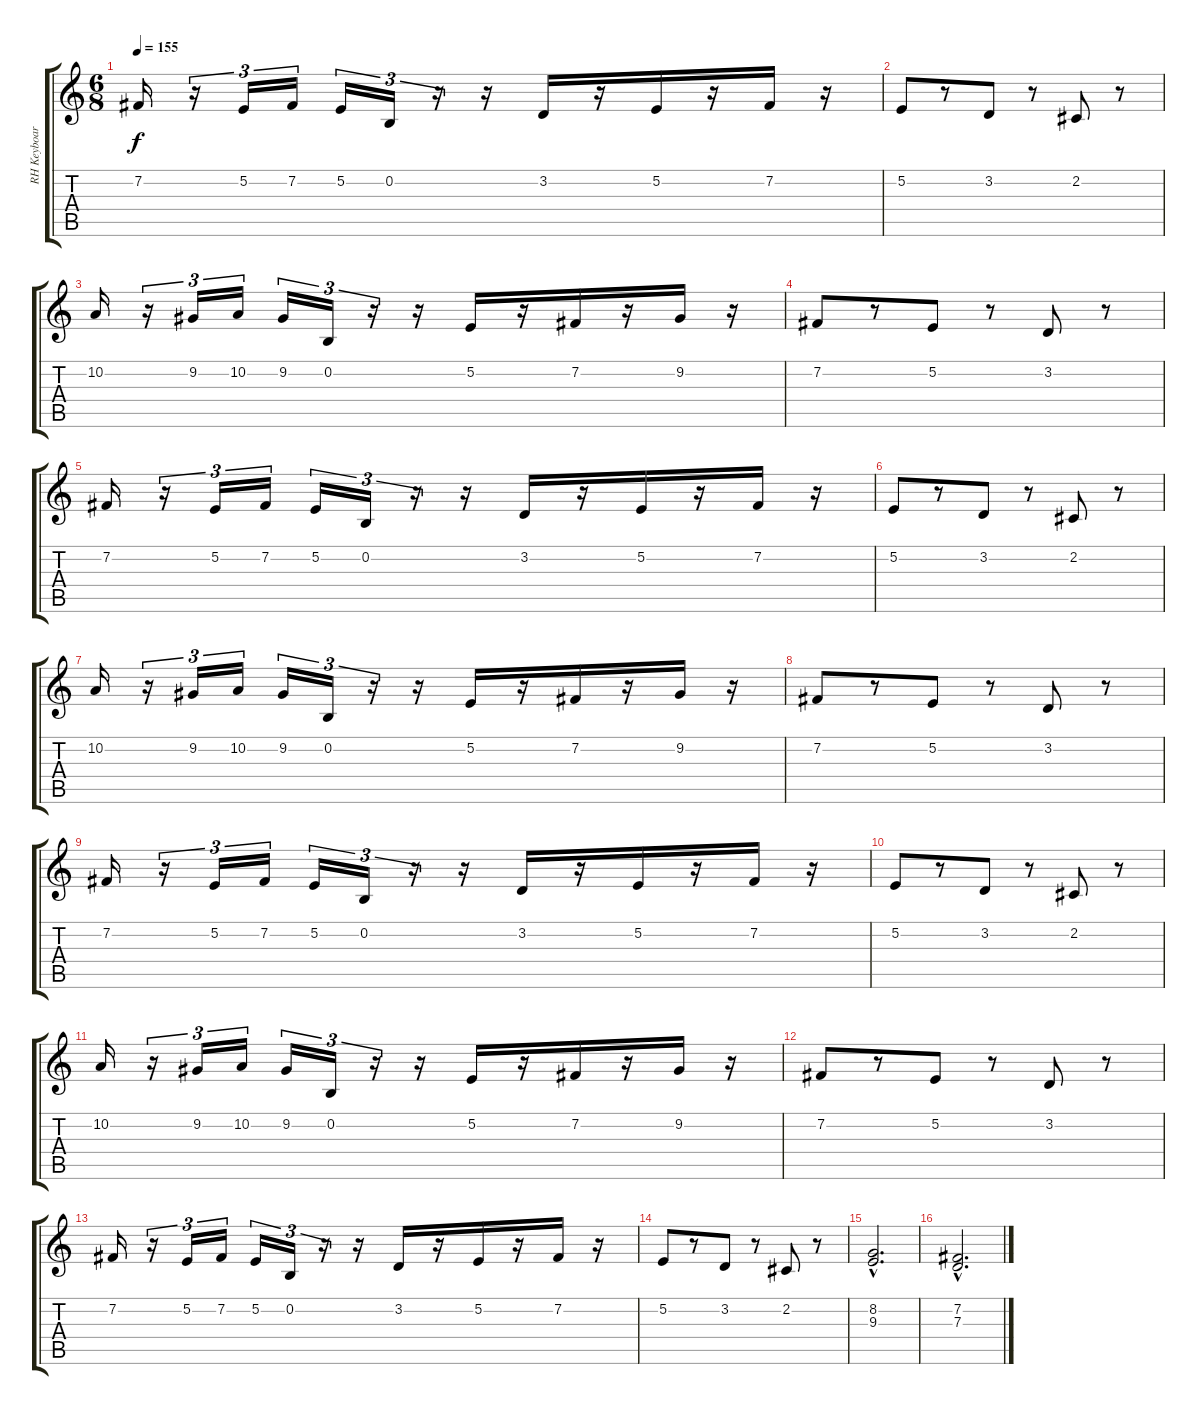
\track ("RH Keyboard" "RH Keyboar") {instrument synthstrings1}
\staff {score tabs}
\tuning (E4 B3 G3 D3 A2 E2) {hide}
\ts (6 8)
\tempo 155
\clef g2
\ks c
7.2.16{dy f} r.16{tu (3 2)} 5.2.16{tu (3 2)} 7.2.16{tu (3 2)} 5.2.16{tu (3 2)} 0.2.16{tu (3 2)} r.16{tu (3 2)} r.16 3.2.16 r.16 5.2.16 r.16 7.2.16 r.16 |
5.2.8 r.8 3.2.8 r.8 2.2.8 r.8 |
10.2.16 r.16{tu (3 2)} 9.2.16{tu (3 2)} 10.2.16{tu (3 2)} 9.2.16{tu (3 2)} 0.2.16{tu (3 2)} r.16{tu (3 2)} r.16 5.2.16 r.16 7.2.16 r.16 9.2.16 r.16 |
7.2.8 r.8 5.2.8 r.8 3.2.8 r.8 |
7.2.16 r.16{tu (3 2)} 5.2.16{tu (3 2)} 7.2.16{tu (3 2)} 5.2.16{tu (3 2)} 0.2.16{tu (3 2)} r.16{tu (3 2)} r.16 3.2.16 r.16 5.2.16 r.16 7.2.16 r.16 |
5.2.8 r.8 3.2.8 r.8 2.2.8 r.8 |
10.2.16 r.16{tu (3 2)} 9.2.16{tu (3 2)} 10.2.16{tu (3 2)} 9.2.16{tu (3 2)} 0.2.16{tu (3 2)} r.16{tu (3 2)} r.16 5.2.16 r.16 7.2.16 r.16 9.2.16 r.16 |
7.2.8 r.8 5.2.8 r.8 3.2.8 r.8 |
7.2.16 r.16{tu (3 2)} 5.2.16{tu (3 2)} 7.2.16{tu (3 2)} 5.2.16{tu (3 2)} 0.2.16{tu (3 2)} r.16{tu (3 2)} r.16 3.2.16 r.16 5.2.16 r.16 7.2.16 r.16 |
5.2.8 r.8 3.2.8 r.8 2.2.8 r.8 |
10.2.16 r.16{tu (3 2)} 9.2.16{tu (3 2)} 10.2.16{tu (3 2)} 9.2.16{tu (3 2)} 0.2.16{tu (3 2)} r.16{tu (3 2)} r.16 5.2.16 r.16 7.2.16 r.16 9.2.16 r.16 |
7.2.8 r.8 5.2.8 r.8 3.2.8 r.8 |
7.2.16 r.16{tu (3 2)} 5.2.16{tu (3 2)} 7.2.16{tu (3 2)} 5.2.16{tu (3 2)} 0.2.16{tu (3 2)} r.16{tu (3 2)} r.16 3.2.16 r.16 5.2.16 r.16 7.2.16 r.16 |
5.2.8 r.8 3.2.8 r.8 2.2.8 r.8 |
(8.2{hac} 9.3{hac}).2{d volume 11 instrument synthstrings1} |
(7.2{hac} 7.3{hac}).2{d}
